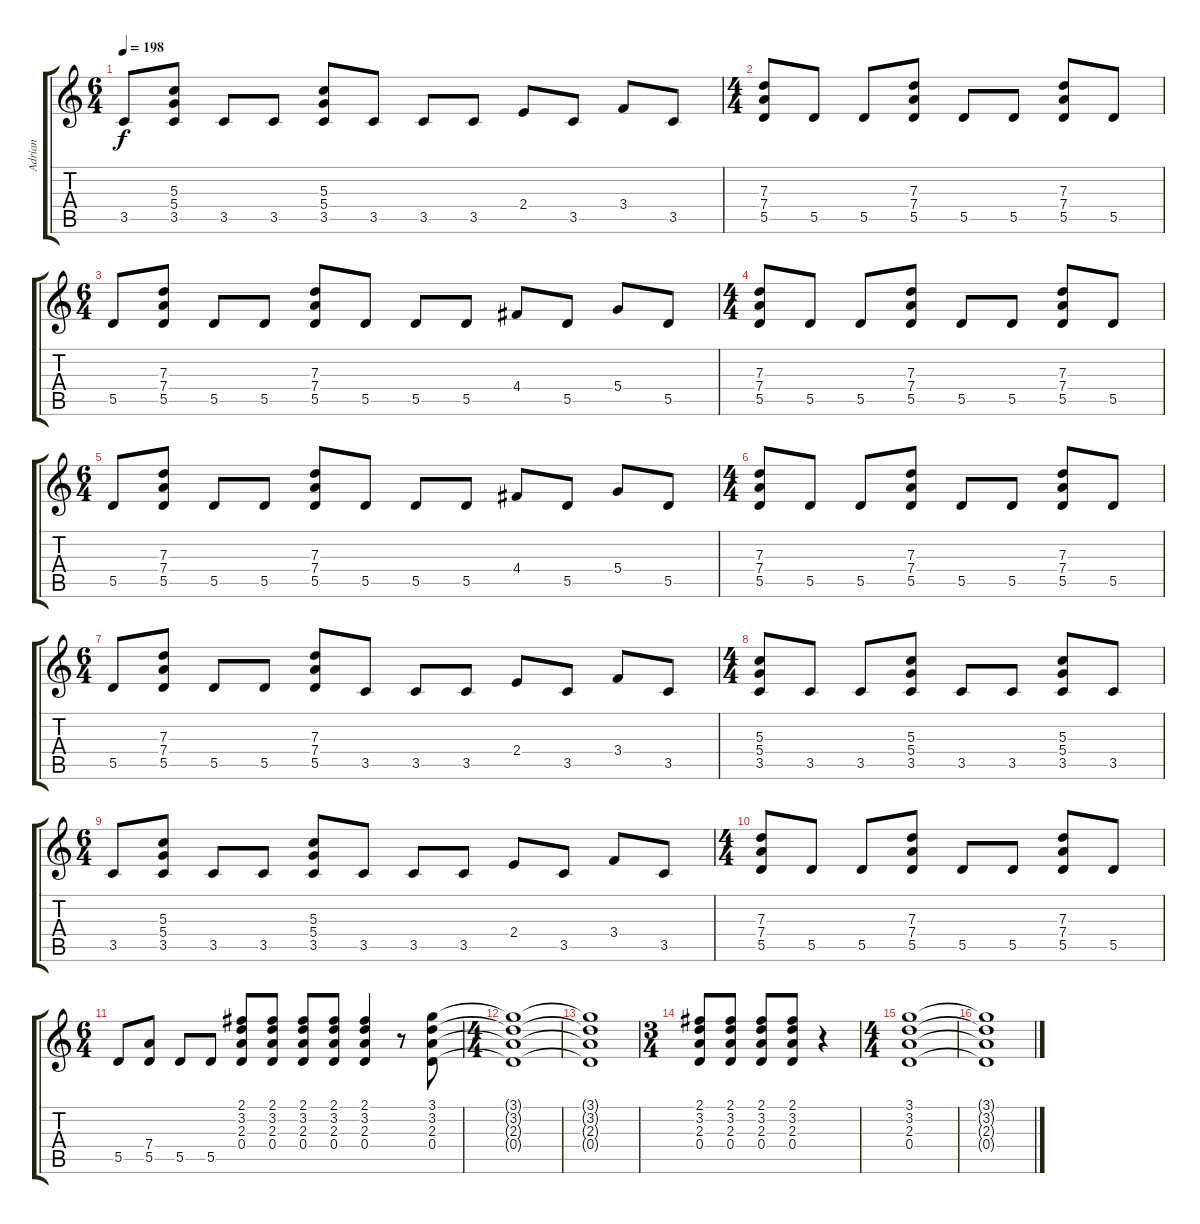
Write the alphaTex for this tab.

\track ("Adrian" "Adrian") {instrument overdrivenguitar}
\staff {score tabs}
\tuning (E4 B3 G3 D3 A2 E2) {hide}
\ts (6 4)
\tempo 198
\clef g2
\ks c
3.5.8{dy f} (5.3 5.4 3.5).8 3.5.8 3.5.8 (5.3 5.4 3.5).8 3.5.8 3.5.8 3.5.8 2.4.8 3.5.8 3.4.8 3.5.8 |
\ts (4 4)
(7.3 7.4 5.5).8 5.5.8 5.5.8 (7.3 7.4 5.5).8 5.5.8 5.5.8 (7.3 7.4 5.5).8 5.5.8 |
\ts (6 4)
5.5.8 (7.3 7.4 5.5).8 5.5.8 5.5.8 (7.3 7.4 5.5).8 5.5.8 5.5.8 5.5.8 4.4.8 5.5.8 5.4.8 5.5.8 |
\ts (4 4)
(7.3 7.4 5.5).8 5.5.8 5.5.8 (7.3 7.4 5.5).8 5.5.8 5.5.8 (7.3 7.4 5.5).8 5.5.8 |
\ts (6 4)
5.5.8 (7.3 7.4 5.5).8 5.5.8 5.5.8 (7.3 7.4 5.5).8 5.5.8 5.5.8 5.5.8 4.4.8 5.5.8 5.4.8 5.5.8 |
\ts (4 4)
(7.3 7.4 5.5).8 5.5.8 5.5.8 (7.3 7.4 5.5).8 5.5.8 5.5.8 (7.3 7.4 5.5).8 5.5.8 |
\ts (6 4)
5.5.8 (7.3 7.4 5.5).8 5.5.8 5.5.8 (7.3 7.4 5.5).8 3.5.8 3.5.8 3.5.8 2.4.8 3.5.8 3.4.8 3.5.8 |
\ts (4 4)
(5.3 5.4 3.5).8 3.5.8 3.5.8 (5.3 5.4 3.5).8 3.5.8 3.5.8 (5.3 5.4 3.5).8 3.5.8 |
\ts (6 4)
3.5.8 (5.3 5.4 3.5).8 3.5.8 3.5.8 (5.3 5.4 3.5).8 3.5.8 3.5.8 3.5.8 2.4.8 3.5.8 3.4.8 3.5.8 |
\ts (4 4)
(7.3 7.4 5.5).8 5.5.8 5.5.8 (7.3 7.4 5.5).8 5.5.8 5.5.8 (7.3 7.4 5.5).8 5.5.8 |
\ts (6 4)
5.5.8 (7.4 5.5).8 5.5.8 5.5.8 (2.1 3.2 2.3 0.4).8 (2.1 3.2 2.3 0.4).8 (2.1 3.2 2.3 0.4).8 (2.1 3.2 2.3 0.4).8 (2.1 3.2 2.3 0.4).4 r.8 (3.1 3.2 2.3 0.4).8 |
\ts (4 4)
(3.1{t} 3.2{t} 2.3{t} 0.4{t}).1 |
(3.1{t} 3.2{t} 2.3{t} 0.4{t}).1 |
\ts (3 4)
(2.1 3.2 2.3 0.4).8 (2.1 3.2 2.3 0.4).8 (2.1 3.2 2.3 0.4).8 (2.1 3.2 2.3 0.4).8 r.4 |
\ts (4 4)
(3.1 3.2 2.3 0.4).1 |
(3.1{t} 3.2{t} 2.3{t} 0.4{t}).1
